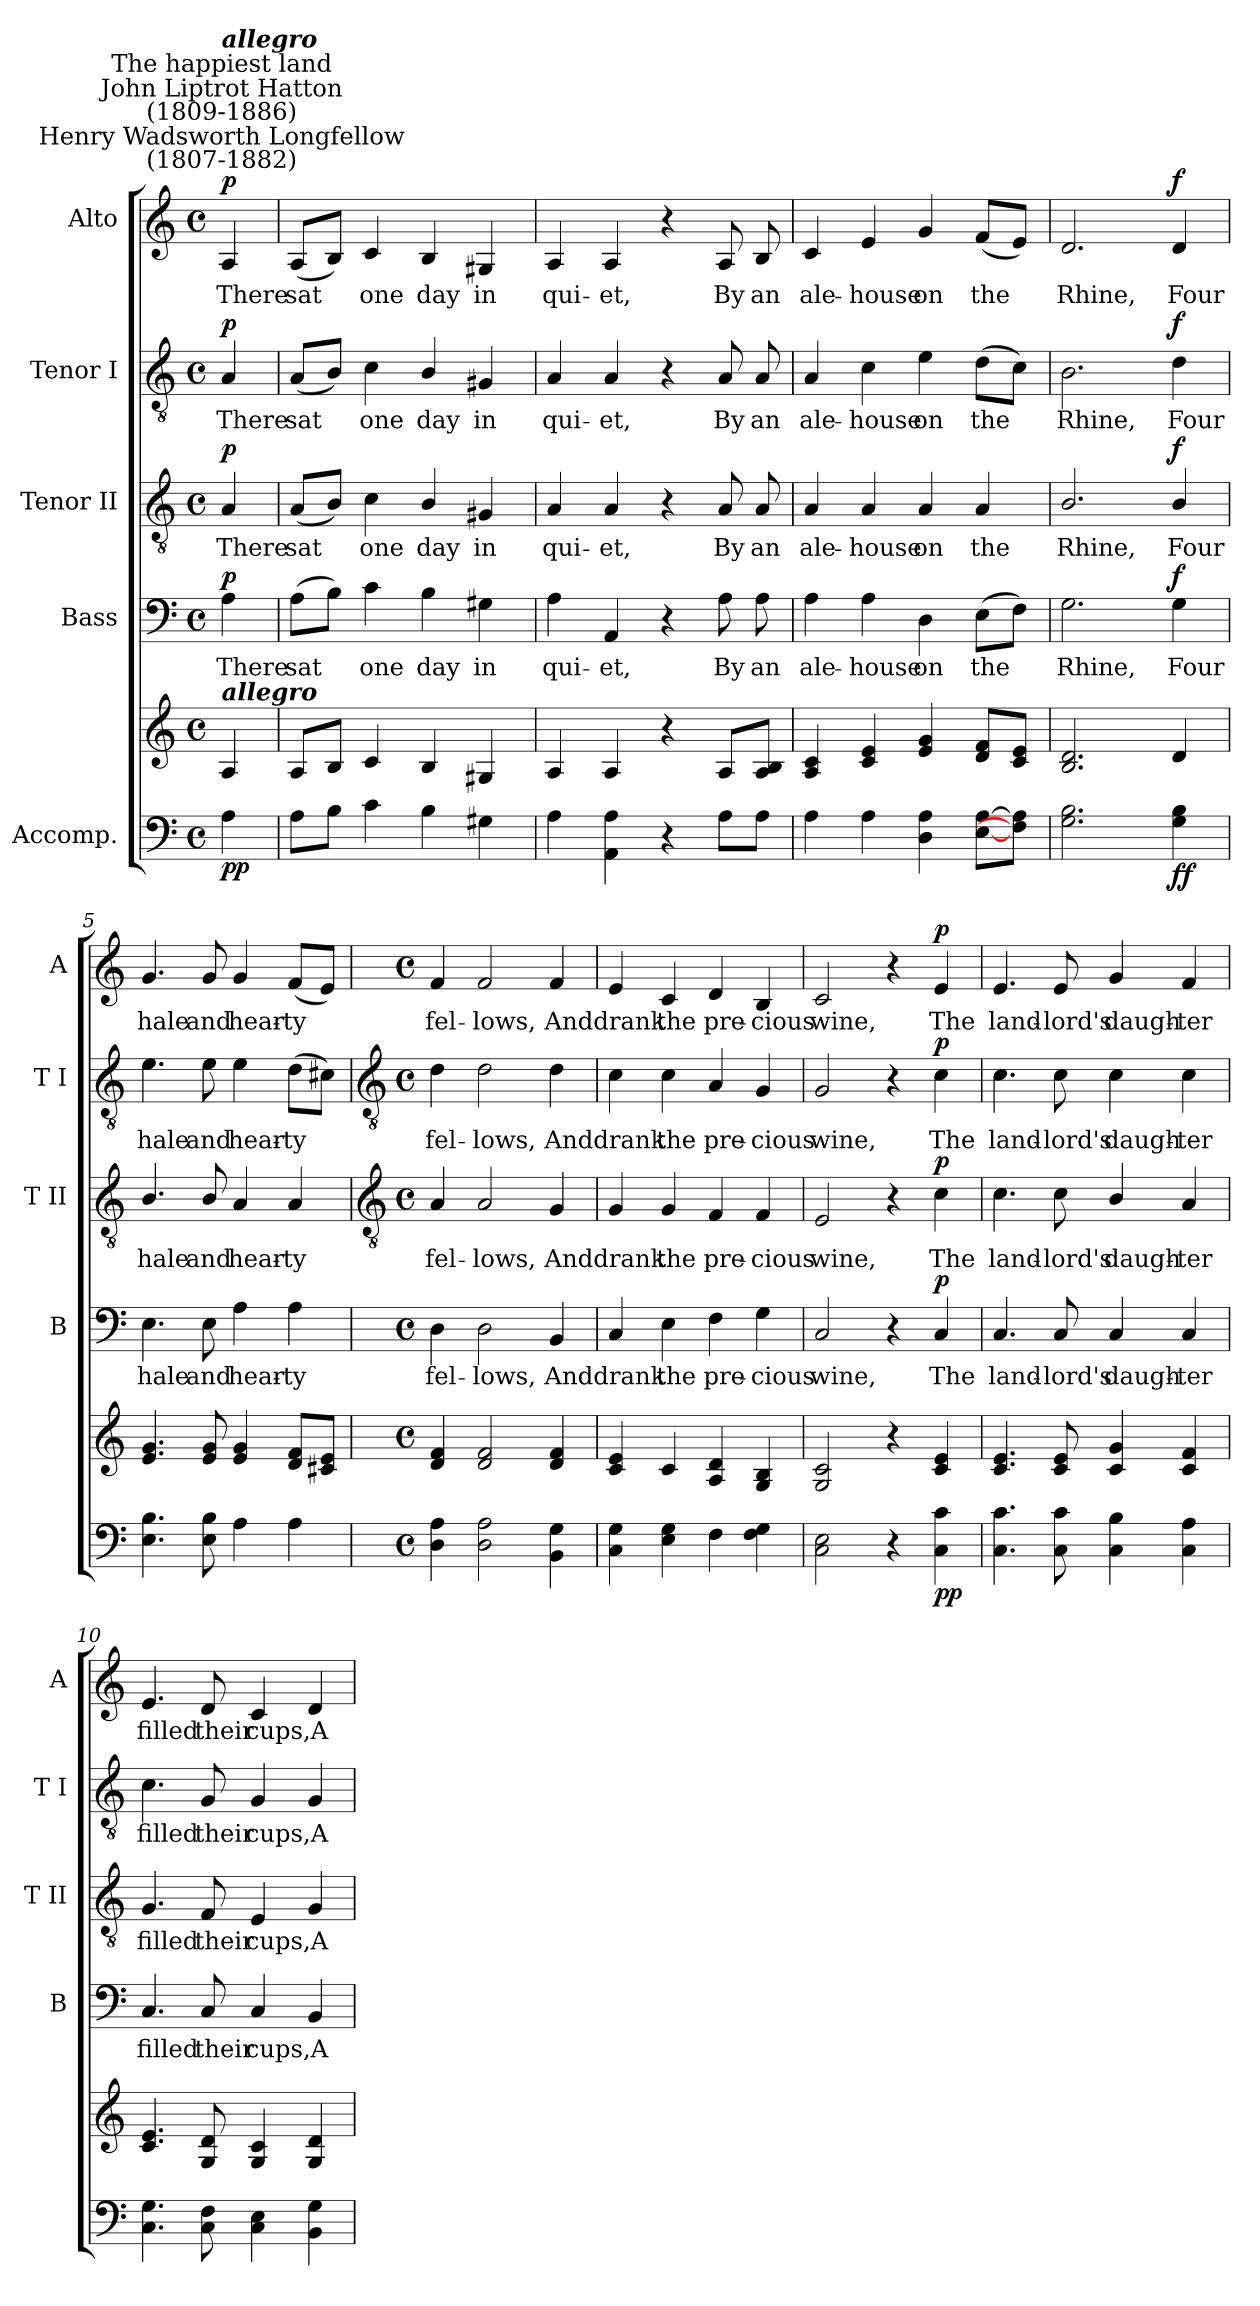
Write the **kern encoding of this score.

**kern	**kern	**dynam	**kern	**text	**dynam	**kern	**text	**dynam	**kern	**text	**dynam	**kern	**text	**dynam
*part5	*part5	*part5	*part4	*part4	*part4	*part3	*part3	*part3	*part2	*part2	*part2	*part1	*part1	*part1
*staff6	*staff5	*staff5/6	*staff4	*staff4	*staff4	*staff3	*staff3	*staff3	*staff2	*staff2	*staff2	*staff1	*staff1	*staff1
*I"Accomp.	*	*	*I"Bass	*	*	*I"Tenor II	*	*	*I"Tenor I	*	*	*I"Alto	*	*
*	*	*	*I'B	*	*	*I'T II	*	*	*I'T I	*	*	*I'A	*	*
*clefF4	*clefG2	*	*clefF4	*	*	*clefGv2	*	*	*clefGv2	*	*	*clefG2	*	*
*k[]	*k[]	*	*k[]	*	*	*k[]	*	*	*k[]	*	*	*k[]	*	*
*C:	*C:	*	*C:	*	*	*C:	*	*	*C:	*	*	*C:	*	*
*M4/4	*M4/4	*	*M4/4	*	*	*M4/4	*	*	*M4/4	*	*	*M4/4	*	*
*met(c)	*met(c)	*	*met(c)	*	*	*met(c)	*	*	*met(c)	*	*	*met(c)	*	*
*MM168	*MM168	*	*MM168	*	*	*MM168	*	*	*MM168	*	*	*MM168	*	*
=	=	=	=	=	=	=	=	=	=	=	=	=	=	=
!	!	!	!	!	!	!	!	!	!	!	!	!LO:TX:a:cj:t=Henry Wadsworth Longfellow\n(1807-1882)	!	!
!	!	!	!	!	!	!	!	!	!	!	!	!LO:TX:a:cj:t=John Liptrot Hatton\n(1809-1886)	!	!
!	!	!	!	!	!	!	!	!	!	!	!	!LO:TX:a:cj:t=The happiest land	!	!
!	!	!	!	!	!	!	!	!	!	!	!	!LO:TX:a:Bi:t=allegro	!	!
!	!LO:TX:a:Bi:t=allegro	!	!	!	!	!	!	!	!	!	!	!	!	!
!	!	!LO:DY:b=2	!	!LO:LY:b	!	!	!LO:LY:b	!	!	!LO:LY:b	!	!	!LO:LY:b	!
!	!	!LO:DY:n=1:b	!	!	!LO:DY:b	!	!	!LO:DY:b	!	!	!LO:DY:b	!	!	!LO:DY:b
4A	4A	p p	4A	There	p	4A	There	p	4A	There	p	4A	There	p
=1	=1	=1	=1	=1	=1	=1	=1	=1	=1	=1	=1	=1	=1	=1
!	!	!	!	!LO:LY:b	!	!	!LO:LY:b	!	!	!LO:LY:b	!	!	!LO:LY:b	!
8AL	8AL	.	(>8AL	sat	.	(<8AL	sat	.	(<8AL	sat	.	(<8AL	sat	.
8BJ	8BJ	.	8BJ)	.	.	8BJ)	.	.	8BJ)	.	.	8BJ)	.	.
!	!	!	!	!LO:LY:b	!	!	!LO:LY:b	!	!	!LO:LY:b	!	!	!LO:LY:b	!
4c	4c	.	4c	one	.	4c	one	.	4c	one	.	4c	one	.
!	!	!	!	!LO:LY:b	!	!	!LO:LY:b	!	!	!LO:LY:b	!	!	!LO:LY:b	!
4B\	4B/	.	4B\	day	.	4B/	day	.	4B/	day	.	4B/	day	.
!	!	!	!	!LO:LY:b	!	!	!LO:LY:b	!	!	!LO:LY:b	!	!	!LO:LY:b	!
4G#X	4G#X	.	4G#X	in	.	4G#X	in	.	4G#X	in	.	4G#X	in	.
=2	=2	=2	=2	=2	=2	=2	=2	=2	=2	=2	=2	=2	=2	=2
!	!	!	!	!LO:LY:b	!	!	!LO:LY:b	!	!	!LO:LY:b	!	!	!LO:LY:b	!
4A	4A	.	4A	qui-	.	4A	qui-	.	4A	qui-	.	4A	qui-	.
!	!	!	!	!LO:LY:b	!	!	!LO:LY:b	!	!	!LO:LY:b	!	!	!LO:LY:b	!
4AA 4A	4A	.	4AA	-et,	.	4A	-et,	.	4A	-et,	.	4A	-et,	.
4r	4r	.	4r	.	.	4r	.	.	4r	.	.	4r	.	.
!	!	!	!	!LO:LY:b	!	!	!LO:LY:b	!	!	!LO:LY:b	!	!	!LO:LY:b	!
8AL	8AL	.	8A	By	.	8A	By	.	8A	By	.	8A	By	.
!	!	!	!	!LO:LY:b	!	!	!LO:LY:b	!	!	!LO:LY:b	!	!	!LO:LY:b	!
8AJ	8A 8BJ	.	8A	an	.	8A	an	.	8A	an	.	8B	an	.
=3	=3	=3	=3	=3	=3	=3	=3	=3	=3	=3	=3	=3	=3	=3
!	!	!	!	!LO:LY:b	!	!	!LO:LY:b	!	!	!LO:LY:b	!	!	!LO:LY:b	!
4A	4A 4c	.	4A	ale-	.	4A	ale-	.	4A	ale-	.	4c	ale-	.
!	!	!	!	!LO:LY:b	!	!	!LO:LY:b	!	!	!LO:LY:b	!	!	!LO:LY:b	!
4A	4c 4e	.	4A	-house	.	4A	-house	.	4c	-house	.	4e	-house	.
!	!	!	!	!LO:LY:b	!	!	!LO:LY:b	!	!	!LO:LY:b	!	!	!LO:LY:b	!
4D 4A	4e 4g	.	4D	on	.	4A	on	.	4e	on	.	4g	on	.
!	!	!	!	!LO:LY:b	!	!	!LO:LY:b	!	!	!LO:LY:b	!	!	!LO:LY:b	!
[8E [8AL	8d 8fL	.	(>8EL	the	.	4A	the	.	(>8dL	the	.	(<8fL	the	.
8F] 8A]J	8c 8eJ	.	8FJ)	.	.	.	.	.	8cJ)	.	.	8eJ)	.	.
=4	=4	=4	=4	=4	=4	=4	=4	=4	=4	=4	=4	=4	=4	=4
!	!	!	!	!LO:LY:b	!	!	!LO:LY:b	!	!	!LO:LY:b	!	!	!LO:LY:b	!
2.G 2.B	2.B 2.d	.	2.G	Rhine,	.	2.B/	Rhine,	.	2.B	Rhine,	.	2.d	Rhine,	.
!	!	!LO:DY:b=2	!	!LO:LY:b	!	!	!LO:LY:b	!	!	!LO:LY:b	!	!	!LO:LY:b	!
!	!	!LO:DY:n=1:b	!	!	!LO:DY:b	!	!	!LO:DY:b	!	!	!LO:DY:b	!	!	!LO:DY:b
4G 4B	4d	f f	4G	Four	f	4B/	Four	f	4d	Four	f	4d	Four	f
=5	=5	=5	=5	=5	=5	=5	=5	=5	=5	=5	=5	=5	=5	=5
!	!	!	!	!LO:LY:b	!	!	!LO:LY:b	!	!	!LO:LY:b	!	!	!LO:LY:b	!
4.E 4.B	4.e 4.g	.	4.E	hale	.	4.B/	hale	.	4.e	hale	.	4.g	hale	.
!	!	!	!	!LO:LY:b	!	!	!LO:LY:b	!	!	!LO:LY:b	!	!	!LO:LY:b	!
8E 8B	8e 8g	.	8E	and	.	8B/	and	.	8e	and	.	8g	and	.
!	!	!	!	!LO:LY:b	!	!	!LO:LY:b	!	!	!LO:LY:b	!	!	!LO:LY:b	!
4A	4e 4g	.	4A	hear-	.	4A	hear-	.	4e	hear-	.	4g	hear-	.
!	!	!	!	!LO:LY:b	!	!	!LO:LY:b	!	!	!LO:LY:b	!	!	!LO:LY:b	!
4A	8d 8fL	.	4A	-ty	.	4A	-ty	.	(>8dL	-ty	.	(<8fL	-ty	.
.	8c#X 8eJ	.	.	.	.	.	.	.	8c#XJ)	.	.	8eJ)	.	.
!!LO:LB:g=z
=6	=6	=6	=6	=6	=6	=6	=6	=6	=6	=6	=6	=6	=6	=6
*	*	*	*	*	*	*clefGv2	*	*	*clefGv2	*	*	*	*	*
*M4/4	*M4/4	*	*M4/4	*	*	*M4/4	*	*	*M4/4	*	*	*M4/4	*	*
*met(c)	*met(c)	*	*met(c)	*	*	*met(c)	*	*	*met(c)	*	*	*met(c)	*	*
!	!	!	!	!LO:LY:b	!	!	!LO:LY:b	!	!	!LO:LY:b	!	!	!LO:LY:b	!
4D 4A	4d 4f	.	4D	fel-	.	4A	fel-	.	4d	fel-	.	4f	fel-	.
!	!	!	!	!LO:LY:b	!	!	!LO:LY:b	!	!	!LO:LY:b	!	!	!LO:LY:b	!
2D 2A	2d 2f	.	2D	-lows,	.	2A	-lows,	.	2d	-lows,	.	2f	-lows,	.
!	!	!	!	!LO:LY:b	!	!	!LO:LY:b	!	!	!LO:LY:b	!	!	!LO:LY:b	!
4BB 4G	4d 4f	.	4BB	And	.	4G	And	.	4d	And	.	4f	And	.
=7	=7	=7	=7	=7	=7	=7	=7	=7	=7	=7	=7	=7	=7	=7
!	!	!	!	!LO:LY:b	!	!	!LO:LY:b	!	!	!LO:LY:b	!	!	!LO:LY:b	!
4C 4G	4c 4e	.	4C	drank	.	4G	drank	.	4c	drank	.	4e	drank	.
!	!	!	!	!LO:LY:b	!	!	!LO:LY:b	!	!	!LO:LY:b	!	!	!LO:LY:b	!
4E 4G	4c	.	4E	the	.	4G	the	.	4c	the	.	4c	the	.
!	!	!	!	!LO:LY:b	!	!	!LO:LY:b	!	!	!LO:LY:b	!	!	!LO:LY:b	!
4F	4A 4d	.	4F	pre-	.	4F	pre-	.	4A	pre-	.	4d	pre-	.
!	!	!	!	!LO:LY:b	!	!	!LO:LY:b	!	!	!LO:LY:b	!	!	!LO:LY:b	!
4F 4G	4G 4B	.	4G	-cious	.	4F	-cious	.	4G	-cious	.	4B	-cious	.
=8	=8	=8	=8	=8	=8	=8	=8	=8	=8	=8	=8	=8	=8	=8
!	!	!	!	!LO:LY:b	!	!	!LO:LY:b	!	!	!LO:LY:b	!	!	!LO:LY:b	!
2C 2E	2G 2c	.	2C	wine,	.	2E	wine,	.	2G	wine,	.	2c	wine,	.
4r	4r	.	4r	.	.	4r	.	.	4r	.	.	4r	.	.
!	!	!LO:DY:b=2	!	!LO:LY:b	!	!	!LO:LY:b	!	!	!LO:LY:b	!	!	!LO:LY:b	!
!	!	!LO:DY:n=1:b	!	!	!LO:DY:b	!	!	!LO:DY:b	!	!	!LO:DY:b	!	!	!LO:DY:b
4C 4c	4c 4e	p p	4C	The	p	4c	The	p	4c	The	p	4e	The	p
=9	=9	=9	=9	=9	=9	=9	=9	=9	=9	=9	=9	=9	=9	=9
!	!	!	!	!LO:LY:b	!	!	!LO:LY:b	!	!	!LO:LY:b	!	!	!LO:LY:b	!
4.C 4.c	4.c 4.e	.	4.C	land-	.	4.c	land-	.	4.c	land-	.	4.e	land-	.
!	!	!	!	!LO:LY:b	!	!	!LO:LY:b	!	!	!LO:LY:b	!	!	!LO:LY:b	!
8C 8c	8c 8e	.	8C	-lord's	.	8c	-lord's	.	8c	-lord's	.	8e	-lord's	.
!	!	!	!	!LO:LY:b	!	!	!LO:LY:b	!	!	!LO:LY:b	!	!	!LO:LY:b	!
4C 4B	4c 4g	.	4C	daugh-	.	4B/	daugh-	.	4c	daugh-	.	4g	daugh-	.
!	!	!	!	!LO:LY:b	!	!	!LO:LY:b	!	!	!LO:LY:b	!	!	!LO:LY:b	!
4C 4A	4c 4f	.	4C	-ter	.	4A	-ter	.	4c	-ter	.	4f	-ter	.
=10	=10	=10	=10	=10	=10	=10	=10	=10	=10	=10	=10	=10	=10	=10
!	!	!	!	!LO:LY:b	!	!	!LO:LY:b	!	!	!LO:LY:b	!	!	!LO:LY:b	!
4.C 4.G	4.c 4.e	.	4.C	filled	.	4.G	filled	.	4.c	filled	.	4.e	filled	.
!	!	!	!	!LO:LY:b	!	!	!LO:LY:b	!	!	!LO:LY:b	!	!	!LO:LY:b	!
8C 8F	8G 8d	.	8C	their	.	8F	their	.	8G	their	.	8d	their	.
!	!	!	!	!LO:LY:b	!	!	!LO:LY:b	!	!	!LO:LY:b	!	!	!LO:LY:b	!
4C 4E	4G 4c	.	4C	cups,	.	4E	cups,	.	4G	cups,	.	4c	cups,	.
!	!	!	!	!LO:LY:b	!	!	!LO:LY:b	!	!	!LO:LY:b	!	!	!LO:LY:b	!
4BB 4G	4G 4d	.	4BB	A-	.	4G	A-	.	4G	A-	.	4d	A-	.
=	=	=	=	=	=	=	=	=	=	=	=	=	=	=
*-	*-	*-	*-	*-	*-	*-	*-	*-	*-	*-	*-	*-	*-	*-
